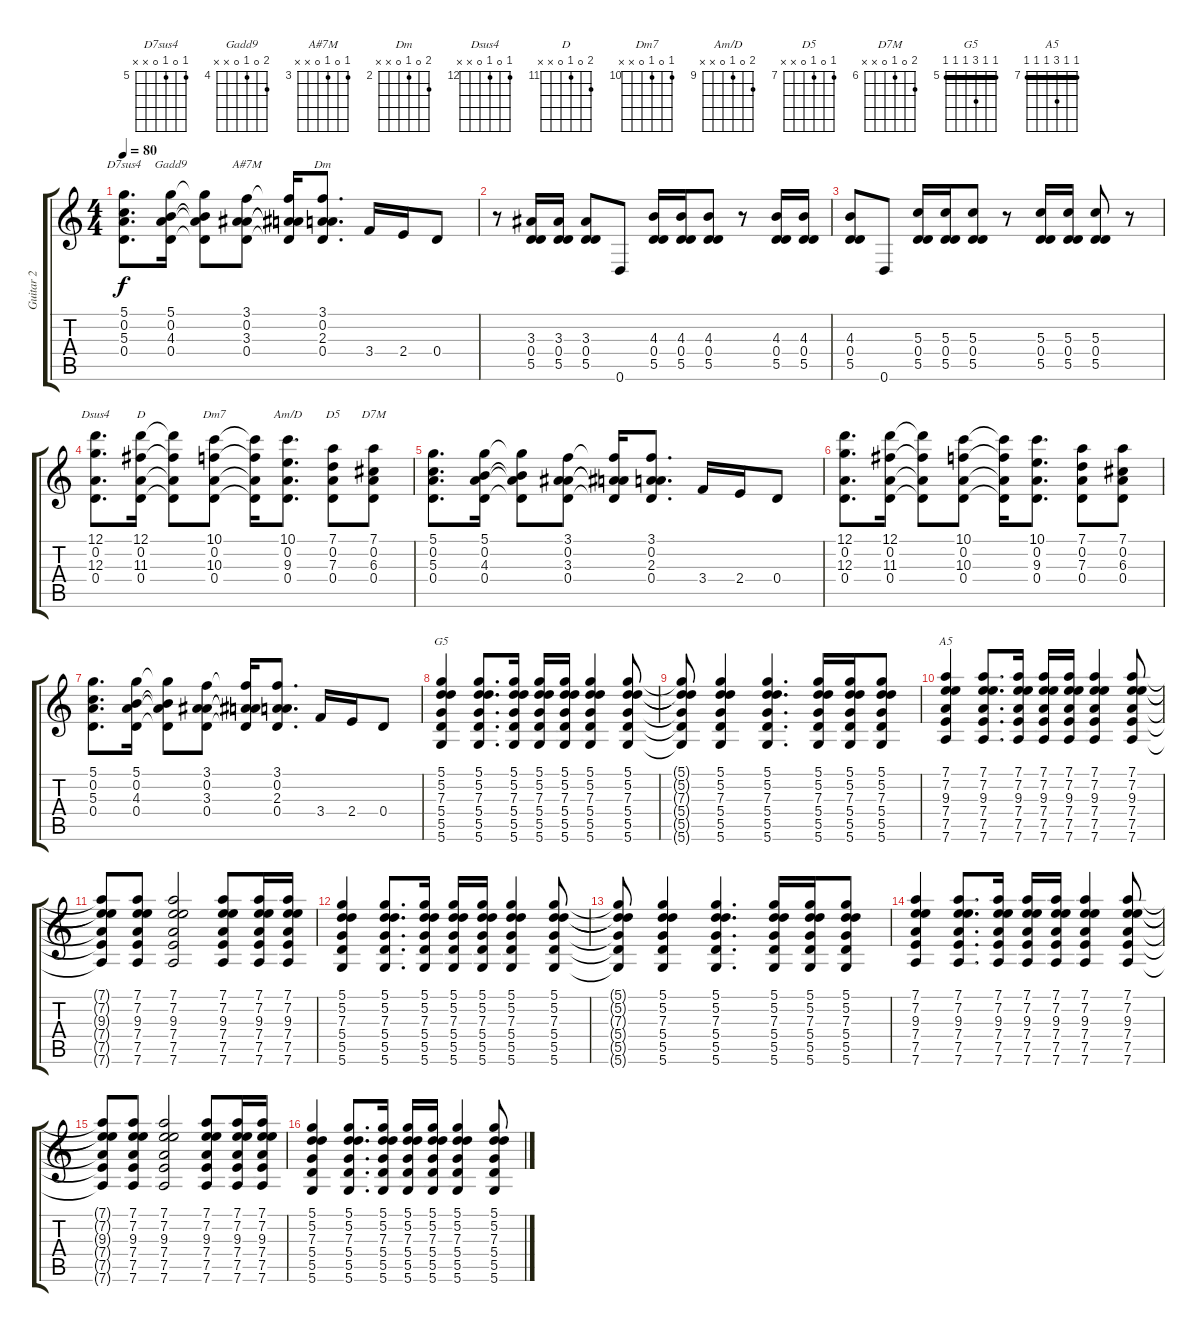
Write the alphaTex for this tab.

\track ("Guitar 2" "Guitar 2") {instrument acousticguitarsteel}
\staff {score tabs}
\tuning (D4 A3 G3 D3 A2 D2) {hide}
\chord ("D7sus4" 5 0 5 0 x x) {firstfret 5}
\chord ("Gadd9" 5 0 4 0 x x) {firstfret 4}
\chord ("A#7M" 3 0 3 0 x x) {firstfret 3}
\chord ("Dm" 3 0 2 0 x x) {firstfret 2}
\chord ("Dsus4" 12 0 12 0 x x) {firstfret 12}
\chord ("D" 12 0 11 0 x x) {firstfret 11}
\chord ("Dm7" 10 0 10 0 x x) {firstfret 10}
\chord ("Am/D" 10 0 9 0 x x) {firstfret 9}
\chord ("D5" 7 0 7 0 x x) {firstfret 7}
\chord ("D7M" 7 0 6 0 x x) {firstfret 6}
\chord ("G5" 5 5 7 5 5 5) {firstfret 5 barre 5}
\chord ("A5" 7 7 9 7 7 7) {firstfret 7 barre 7}
\ts (4 4)
\tempo 80
\clef g2
\ks c
(5.1 0.2 5.3 0.4).8{d ch "D7sus4" dy f} (5.1 0.2 4.3 0.4).16{ch "Gadd9"} (5.1{t} 0.2{t} 4.3{t} 0.4{t}).8 (3.1 0.2 3.3 0.4).8{ch "A#7M"} (3.1{t} 0.2{t} 3.3{t} 0.4{t}).16 (3.1 0.2 2.3 0.4).8{d ch "Dm"} 3.4.16 2.4.16 0.4.8 |
r.8 (3.3 0.4 5.5).16 (3.3 0.4 5.5).16 (3.3 0.4 5.5).8 0.6.8 (4.3 0.4 5.5).16 (4.3 0.4 5.5).16 (4.3 0.4 5.5).8 r.8 (4.3 0.4 5.5).16 (4.3 0.4 5.5).16 |
(4.3 0.4 5.5).8 0.6.8 (5.3 0.4 5.5).16 (5.3 0.4 5.5).16 (5.3 0.4 5.5).8 r.8 (5.3 0.4 5.5).16 (5.3 0.4 5.5).16 (5.3 0.4 5.5).8 r.8 |
(12.1 0.2 12.3 0.4).8{d ch "Dsus4"} (12.1 0.2 11.3 0.4).16{ch "D"} (12.1{t} 0.2{t} 11.3{t} 0.4{t}).8 (10.1 0.2 10.3 0.4).8{ch "Dm7"} (10.1{t} 0.2{t} 10.3{t} 0.4{t}).16 (10.1 0.2 9.3 0.4).8{d ch "Am/D"} (7.1 0.2 7.3 0.4).8{ch "D5"} (7.1 0.2 6.3 0.4).8{ch "D7M"} |
(5.1 0.2 5.3 0.4).8{d} (5.1 0.2 4.3 0.4).16 (5.1{t} 0.2{t} 4.3{t} 0.4{t}).8 (3.1 0.2 3.3 0.4).8 (3.1{t} 0.2{t} 3.3{t} 0.4{t}).16 (3.1 0.2 2.3 0.4).8{d} 3.4.16 2.4.16 0.4.8 |
(12.1 0.2 12.3 0.4).8{d} (12.1 0.2 11.3 0.4).16 (12.1{t} 0.2{t} 11.3{t} 0.4{t}).8 (10.1 0.2 10.3 0.4).8 (10.1{t} 0.2{t} 10.3{t} 0.4{t}).16 (10.1 0.2 9.3 0.4).8{d} (7.1 0.2 7.3 0.4).8 (7.1 0.2 6.3 0.4).8 |
(5.1 0.2 5.3 0.4).8{d} (5.1 0.2 4.3 0.4).16 (5.1{t} 0.2{t} 4.3{t} 0.4{t}).8 (3.1 0.2 3.3 0.4).8 (3.1{t} 0.2{t} 3.3{t} 0.4{t}).16 (3.1 0.2 2.3 0.4).8{d} 3.4.16 2.4.16 0.4.8 |
(5.1 5.2 7.3 5.4 5.5 5.6).4{ch "G5"} (5.1 5.2 7.3 5.4 5.5 5.6).8{d} (5.1 5.2 7.3 5.4 5.5 5.6).16 (5.1 5.2 7.3 5.4 5.5 5.6).16 (5.1 5.2 7.3 5.4 5.5 5.6).16 (5.1 5.2 7.3 5.4 5.5 5.6).4 (5.1 5.2 7.3 5.4 5.5 5.6).8 |
(5.1{t} 5.2{t} 7.3{t} 5.4{t} 5.5{t} 5.6{t}).8 (5.1 5.2 7.3 5.4 5.5 5.6).4 (5.1 5.2 7.3 5.4 5.5 5.6).4{d} (5.1 5.2 7.3 5.4 5.5 5.6).16 (5.1 5.2 7.3 5.4 5.5 5.6).16 (5.1 5.2 7.3 5.4 5.5 5.6).8 |
(7.1 7.2 9.3 7.4 7.5 7.6).4{ch "A5"} (7.1 7.2 9.3 7.4 7.5 7.6).8{d} (7.1 7.2 9.3 7.4 7.5 7.6).16 (7.1 7.2 9.3 7.4 7.5 7.6).16 (7.1 7.2 9.3 7.4 7.5 7.6).16 (7.1 7.2 9.3 7.4 7.5 7.6).4 (7.1 7.2 9.3 7.4 7.5 7.6).8 |
(7.1{t} 7.2{t} 9.3{t} 7.4{t} 7.5{t} 7.6{t}).8 (7.1 7.2 9.3 7.4 7.5 7.6).8 (7.1 7.2 9.3 7.4 7.5 7.6).2 (7.1 7.2 9.3 7.4 7.5 7.6).8 (7.1 7.2 9.3 7.4 7.5 7.6).16 (7.1 7.2 9.3 7.4 7.5 7.6).16 |
(5.1 5.2 7.3 5.4 5.5 5.6).4 (5.1 5.2 7.3 5.4 5.5 5.6).8{d} (5.1 5.2 7.3 5.4 5.5 5.6).16 (5.1 5.2 7.3 5.4 5.5 5.6).16 (5.1 5.2 7.3 5.4 5.5 5.6).16 (5.1 5.2 7.3 5.4 5.5 5.6).4 (5.1 5.2 7.3 5.4 5.5 5.6).8 |
(5.1{t} 5.2{t} 7.3{t} 5.4{t} 5.5{t} 5.6{t}).8 (5.1 5.2 7.3 5.4 5.5 5.6).4 (5.1 5.2 7.3 5.4 5.5 5.6).4{d} (5.1 5.2 7.3 5.4 5.5 5.6).16 (5.1 5.2 7.3 5.4 5.5 5.6).16 (5.1 5.2 7.3 5.4 5.5 5.6).8 |
(7.1 7.2 9.3 7.4 7.5 7.6).4 (7.1 7.2 9.3 7.4 7.5 7.6).8{d} (7.1 7.2 9.3 7.4 7.5 7.6).16 (7.1 7.2 9.3 7.4 7.5 7.6).16 (7.1 7.2 9.3 7.4 7.5 7.6).16 (7.1 7.2 9.3 7.4 7.5 7.6).4 (7.1 7.2 9.3 7.4 7.5 7.6).8 |
(7.1{t} 7.2{t} 9.3{t} 7.4{t} 7.5{t} 7.6{t}).8 (7.1 7.2 9.3 7.4 7.5 7.6).8 (7.1 7.2 9.3 7.4 7.5 7.6).2 (7.1 7.2 9.3 7.4 7.5 7.6).8 (7.1 7.2 9.3 7.4 7.5 7.6).16 (7.1 7.2 9.3 7.4 7.5 7.6).16 |
(5.1 5.2 7.3 5.4 5.5 5.6).4 (5.1 5.2 7.3 5.4 5.5 5.6).8{d} (5.1 5.2 7.3 5.4 5.5 5.6).16 (5.1 5.2 7.3 5.4 5.5 5.6).16 (5.1 5.2 7.3 5.4 5.5 5.6).16 (5.1 5.2 7.3 5.4 5.5 5.6).4 (5.1 5.2 7.3 5.4 5.5 5.6).8
